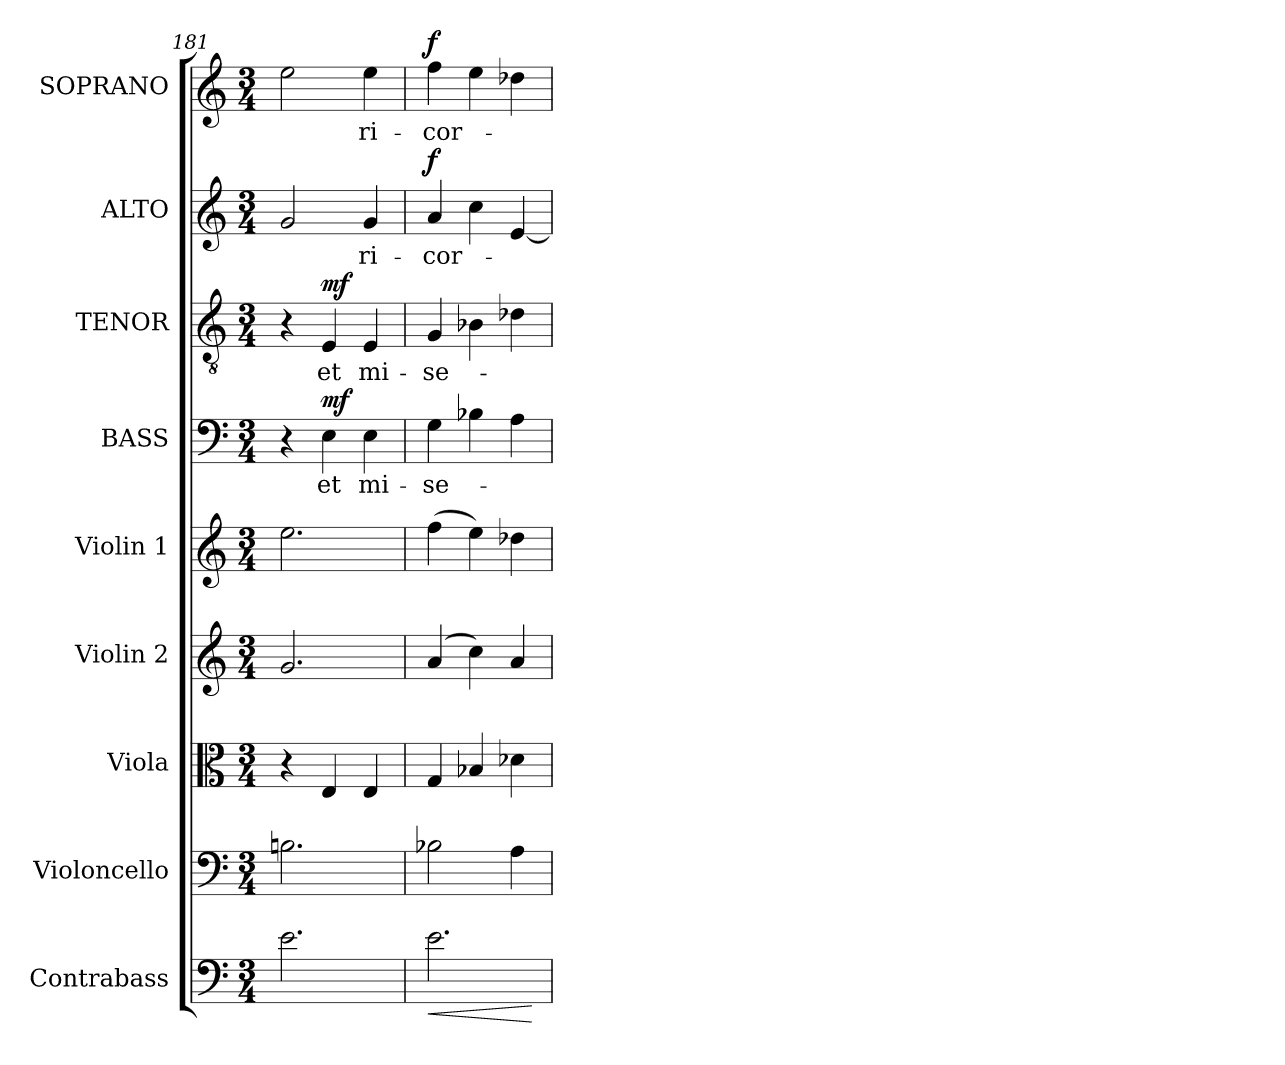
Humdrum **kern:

**kern	**dynam	**kern	**kern	**kern	**kern	**kern	**text	**dynam	**kern	**text	**dynam	**kern	**text	**dynam	**kern	**text	**dynam
*part9	*part9	*part8	*part7	*part6	*part5	*part4	*part4	*part4	*part3	*part3	*part3	*part2	*part2	*part2	*part1	*part1	*part1
*staff9	*staff9	*staff8	*staff7	*staff6	*staff5	*staff4	*staff4	*staff4	*staff3	*staff3	*staff3	*staff2	*staff2	*staff2	*staff1	*staff1	*staff1
*I"Contrabass	*	*I"Violoncello	*I"Viola	*I"Violin 2	*I"Violin 1	*I"BASS	*	*	*I"TENOR	*	*	*I"ALTO	*	*	*I"SOPRANO	*	*
*I'Cb.	*	*I'Vc.	*I'Vla.	*I'Vln. 2	*I'Vln. 1	*I'B.	*	*	*I'T.	*	*	*I'A.	*	*	*I'S.	*	*
*clefF4	*	*clefF4	*clefC3	*clefG2	*clefG2	*clefF4	*	*	*clefGv2	*	*	*clefG2	*	*	*clefG2	*	*
*ITrd7c12	*	*	*	*	*	*	*	*	*ITrd7c12	*	*	*	*	*	*	*	*
*k[]	*	*k[]	*k[]	*k[]	*k[]	*k[]	*	*	*k[]	*	*	*k[]	*	*	*k[]	*	*
*C:	*	*C:	*C:	*C:	*C:	*C:	*	*	*C:	*	*	*C:	*	*	*C:	*	*
*M3/4	*	*M3/4	*M3/4	*M3/4	*M3/4	*M3/4	*	*	*M3/4	*	*	*M3/4	*	*	*M3/4	*	*
=181	=181	=181	=181	=181	=181	=181	=181	=181	=181	=181	=181	=181	=181	=181	=181	=181	=181
2.Ei\	.	2.Bni\	4r	2.gi/	2.eei\	4r	.	.	4r	.	.	2gi/	.	.	2eei\	.	.
!	!	!	!	!	!	!	!LO:LY:b:color=#000000	!	!	!	!	!	!	!	!	!	!
!	!	!	!	!	!	!	!	!	!	!LO:LY:b:color=#000000	!	!	!	!	!	!	!
.	.	.	4Ei/	.	.	4Ei\	et	mf	4EEi/	et	mf	.	.	.	.	.	.
!	!	!	!	!	!	!	!LO:LY:b:color=#000000	!	!	!	!	!	!	!	!	!	!
!	!	!	!	!	!	!	!	!	!	!LO:LY:b:color=#000000	!	!	!	!	!	!	!
!	!	!	!	!	!	!	!	!	!	!	!	!	!LO:LY:b:color=#000000	!	!	!	!
!	!	!	!	!	!	!	!	!	!	!	!	!	!	!	!	!LO:LY:b:color=#000000	!
.	.	.	4Ei/	.	.	4Ei\	mi-	.	4EEi/	mi-	.	4gi/	-ri-	.	4eei\	-ri-	.
=182	=182	=182	=182	=182	=182	=182	=182	=182	=182	=182	=182	=182	=182	=182	=182	=182	=182
!	!LO:HP:b	!	!	!	!	!	!	!	!	!	!	!	!	!	!	!	!
!	!	!	!	!	!	!	!LO:LY:b:color=#000000	!	!	!	!	!	!	!	!	!	!
!	!	!	!	!	!	!	!	!	!	!LO:LY:b:color=#000000	!	!	!	!	!	!	!
!	!	!	!	!	!	!	!	!	!	!	!	!	!LO:LY:b:color=#000000	!	!	!	!
!	!	!	!	!	!	!	!	!	!	!	!	!	!	!	!	!LO:LY:b:color=#000000	!
2.Ei\	<	2B-Xi\	4Gi/	(4ai/	(4ffi\	4Gi\	-se-	.	4GGi/	-se-	.	4ai/	-cor-	f	4ffi\	-cor-	f
.	.	.	4B-Xi/	4cci\)	4eei\)	4B-Xi\	.	.	4BB-Xi\	.	.	4cci\	.	.	4eei\	.	.
.	.	4Ai\	4d-Xi\	4ai/	4dd-Xi\	4Ai\	.	.	4D-Xi\	.	.	[<4ei/	.	.	4dd-Xi\	.	.
.	[	.	.	.	.	.	.	.	.	.	.	.	.	.	.	.	.
=	=	=	=	=	=	=	=	=	=	=	=	=	=	=	=	=	=
*-	*-	*-	*-	*-	*-	*-	*-	*-	*-	*-	*-	*-	*-	*-	*-	*-	*-
